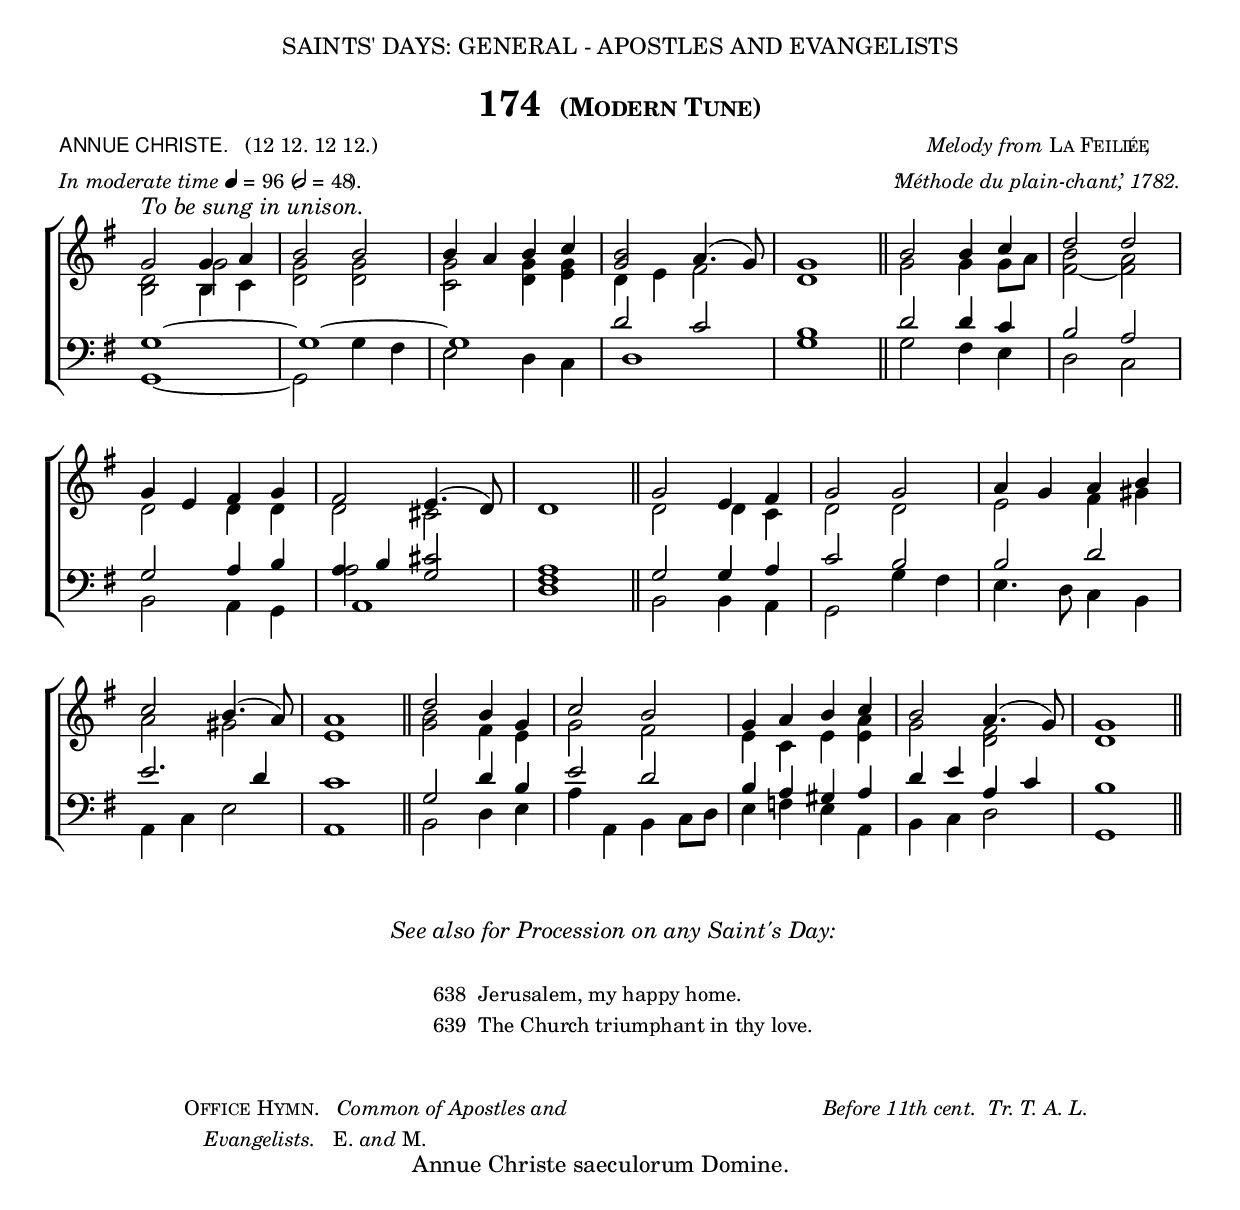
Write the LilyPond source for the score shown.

%%%% 281.png
%%%% Hymn 174 Modern Tune. Annue Christe.  Lord of Cretion, bow thine ear, O Christ, to hear
%%%% Rev 2

\version "2.10"

\header {
  dedication = \markup {  \center-align { "SAINTS' DAYS: GENERAL - APOSTLES AND EVANGELISTS"
	\hspace #0.1 }}	
	
  title = \markup { "174 " \large \smallCaps "(Modern Tune)" }    
  
  meter = \markup { \small { \column {  
	                                \line { \sans { \smallCaps "ANNUE CHRISTE."} \hspace #1 \roman {"(12 12. 12 12.)"}}
		                        \line { \italic {In moderate time} \general-align #Y #DOWN \note #"4" #0.5 = 96 "(" \hspace #-1 \general-align #Y #DOWN \note #"2" #0.5 = 48 \hspace #-1 ")."  } }
  	}}	
	

%%% In the composer name, \teeny is used because Lilypond's \smallcaps does not handle accented letters	
 
  arranger = \markup { \small  { \center-align { \line {\italic "Melody from" \smallCaps "La Feill" \hspace #-1.2 \teeny "ÉE" \hspace #-1.2 "," }  
	  					 \line { "‘" \hspace #-1 \italic "Méthode du plain-chant," \hspace #-1 "’"  \italic "1782." }
  	}}}
	 
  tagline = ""
}

%%%%%%%%%%%%%%%%%%%%%%%%%%% Macros

%%% music function to move a note various amounts of space. \movenote #0.4 moves is equivalent to force-hshift = #0.4

movenote = #(define-music-function (parser location vector) (number?)
     #{
	     \once \override NoteColumn #'force-hshift = #$vector
     #})

%%% raise tie a little to clear of other notes.

tieraise = \once \override Tie #'extra-offset = #'(0.0 . 1.0) 

%%%%%%%%%%%%%%%%%%%%%%%%%%% End of macro definitions

%%% SATB voices

global = {
  \time 4/4
  \key g \major
  \set Staff.midiInstrument = "church organ"
}

soprano = \relative c' { 
  \once \override TextScript #'padding = #1	
  g'2 ^\markup { \italic "To be sung in unison." }  g4 a4 | b2 b | b4 a b c | <g b>2 a4.( g8) | g1 \bar "||" b2 b4 c4 | d2 d | \break
  g,4 e fis g | fis2 e4.( d8) | d1 \bar "||" g2 e4 fis | g2 g | a4 g a b | \break
  c2 b4.( a8) | a1 \bar "||" d2 b4 g | c2 b | g4 a b c | b2 a4.( g8) | g1 \bar "||"
} 
   
alto = \relative c' {  
  <b d>2 << { \voiceTwo b4 c } \\ { \voiceFour \movenote #1 g'2 } >> < d g>2 <d g> | < c g'>2 <d g>4 <e g> | d e fis2 | d1 \bar "||" g2 g4 g8[ a] | < fis ~ b>2 <fis a> | 
  d2 d4 d | d2 cis2 | s1 \bar "||" d2 d4 c | d2 d | e fis4 gis |
  a2 gis | e1 \bar "||" < g b>2 fis4 e | g2 fis | e4 c e <e a> | g2 < d fis> | d1 \bar "||"
}

tenor = \relative c {\clef bass 
  \tieraise g'1 ~ | \tieraise \movenote #0.4 g1 ~ \movenote #0.4 g1 | d'2 c | b1 \bar "||" d2 d4 c | b2 a | 
  g2 a4 b | a b <g cis>2 | a1 \bar "||" g2 g4 a | c2 b | b d | 
  e2. d4 | c1 \bar "||" g2 d'4 b | e2 d | b4 a gis a | d e a, c | b1 \bar "||"
}

bass = \relative c {\clef bass 
g1 ~ | g2 g'4 fis | e2 d4 c | \movenote #0.4 d1 | g1 \bar "||" g2 fis4 e | d2 c |
b2 a4 g | << { \voiceFour \movenote #0.6 a'2 s2 } \\ { \voiceTwo \movenote #1.0 a,1 } >> | < d fis>1 \bar "||" b2 b4 a | g2 g'4 fis | e4. d8 c4 b |
a c e2 | a,1 \bar "||" b2 d4 e | a a, b c8[ d] | e4 f e a, | b c d2 | g,1 \bar "||"
}

	

#(ly:set-option 'point-and-click #f)

\paper {
  #(set-paper-size "a4")
%  annotate-spacing = ##t
  print-page-number = ##f
  ragged-last-bottom = ##t
  ragged-bottom = ##t
}

\book{

%%% Score block	

\score{
\new ChoirStaff	
<<
	\context Staff = upper << 
	\context Voice = sopranos { \voiceOne \global \soprano }
	\context Voice = altos    { \voiceTwo \global \alto }
	                      >>		      
	\context Staff = lower <<
	\context Voice = tenors { \voiceOne \global \tenor }
	\context Voice = basses { \voiceTwo \global \bass }
			        >>
>>
\layout {
		indent=0
		\context { \Score \remove "Bar_number_engraver" }
		\context { \Staff \remove "Time_signature_engraver" }
		\context { \Score \remove "Mark_engraver"  }
                \context { \Staff \consists "Mark_engraver"  }
	} %% close layout

\midi { \context { \Score tempoWholesPerMinute = #(ly:make-moment 48 2) }}      
  
	
} %%% Score bracket


%%% Section of alternative hymns

\markup {  \column { \line { \hspace #32 \italic "See also for Procession on any Saint's Day:" }
	\line { "             " }
	\line { \hspace	#36 \small "638  Jerusalem, my happy home." }
	\line {	\hspace #36 \small "639  The Church triumphant in thy love." }
}}		




%%fake score block to occupy space and force a pagebreak.  Can't think of a better way of doing this.
\score{
	{s4 }
\header { breakbefore = ##f piece = ##f opus = ##f tagline = ##f }
\layout{	
	\context { \Staff
		\remove Time_signature_engraver
		\remove Key_engraver
		\remove Clef_engraver
		\remove Staff_symbol_engraver
}}}

%%% Second page

%%% Lyric titles and attributions

\markup { \hspace #12 \small {  \column { \line {\smallCaps  "Office Hymn."  \italic "  Common of Apostles and"  \hspace #24 \italic "Before 11th cent.  Tr. T. A. L." }    
	\line { \hspace #2 \italic "Evangelists.  " "E." \italic "and" "M." } 
}}}

%%% Lyric title 

\markup { \hspace #34 "Annue Christe saeculorum Domine." }        

%%% Lyrics

\markup { \hspace #22 %%add space as necc. to center the column
          \column { %% super column of everything
	              \column { %%verse 1 is a column of 2 lines  
	                  \line { \hspace #2.2 \column { \lower #2.4 \fontsize #8 "L" }   %%Drop Cap goes here
				  \hspace #-1.0    %% adjust this if other letters are too far from Drop Cap
				  \column  { \raise #0.0 "ORD of Creation, bow thine ear, O Christ, to hear"
			                                 "  The intercession of thy servant true and dear," } }     
	                  \line {  \hspace #2.5  %%adjust hspace until this line left edge is flush with Drop Cap
				   \lower  #1.56  %%adjust this until the line spacing looks right
				   \column {   
					   "That we unworthy, who have trespassed in thy sight,"
					   "May live before thee where he dwells in glorious light."

					   "          " %%% adds space between verses
			  		}} 
					} %%% finish verse 1
			   \line { "2  "
			   \column {	     
				   "O God our Saviour, look on thine inheritance,"
				   "Sealed by the favour shining from thy countenance;"
				   "That no false spirit bring to nought the souls of price"
				   "Bought by the merit of thy perfect Sacrifice."
				   "                " %%% adds vertical spacing between verses
			}}
			   \line { "3  "
			   \column {	     
				   "We bear the burden of our guilt and enmity,"
				   "Until thy pardon lift the heart from slavery:"
				   "Then through the spending of thy life-blood, King of grace,"
				   "Grant us unending triumph in thy holy place."
				   "                " %%% adds vertical spacing between verses
			}}
			   \line { "4. "
			   \column {	     
				   "To thee the glorious Christ, our Saviour manifest,"
				   "All wreaths victorious, praise and worship be addrest,"
				   "Whom with the living Father humbly we adore,"
				   "And the life-giving Spirit, God for evermore.     Amen."
			}}
	  }
} %%% lyric markup bracket


%% Amen score block

\score{

  \new ChoirStaff
   <<
        \context Staff = upper \with { fontSize = #-3  \override StaffSymbol #'staff-space = #(magstep -2) }  
	                      << 
	\context Voice = "sopranos" { \relative c' { \clef treble \global \voiceOne 
	                              \override TextScript #'padding = #1
	                              g'1 ^\markup { \hspace #-4 \fontsize #2  \italic "Harmony." } g  \bar "||" }}
	\context Voice = "altos"    { \relative c' { \clef treble \global \voiceTwo e1 d \bar "||" }}
	                      >>
			  
	\context Lyrics \lyricsto "altos" {\override LyricText #'font-size = #-1  A -- men. }
	
	\context Staff = lower \with { fontSize = #-3  \override StaffSymbol #'staff-space = #(magstep -2) }  
	                       << 
	\context Voice = "tenors" { \relative c { \clef bass \global \voiceThree c'1 b \bar "||" }}
	\context Voice = "basses" { \relative c { \clef bass \global \voiceFour  c1 g \bar "||" }}
			        >> 
  >>			      
\header { breakbefore = ##f piece = " " opus = " " }

\layout { 
      \context { \Score timing = ##f }
	ragged-right = ##t
	indent = 15\cm
	\context { \Staff \remove Time_signature_engraver }

       } %% close layout

       
%%% Amen Midi

\midi { \context { \Score tempoWholesPerMinute = #(ly:make-moment 48 2) }}

}

} %%% book bracket
